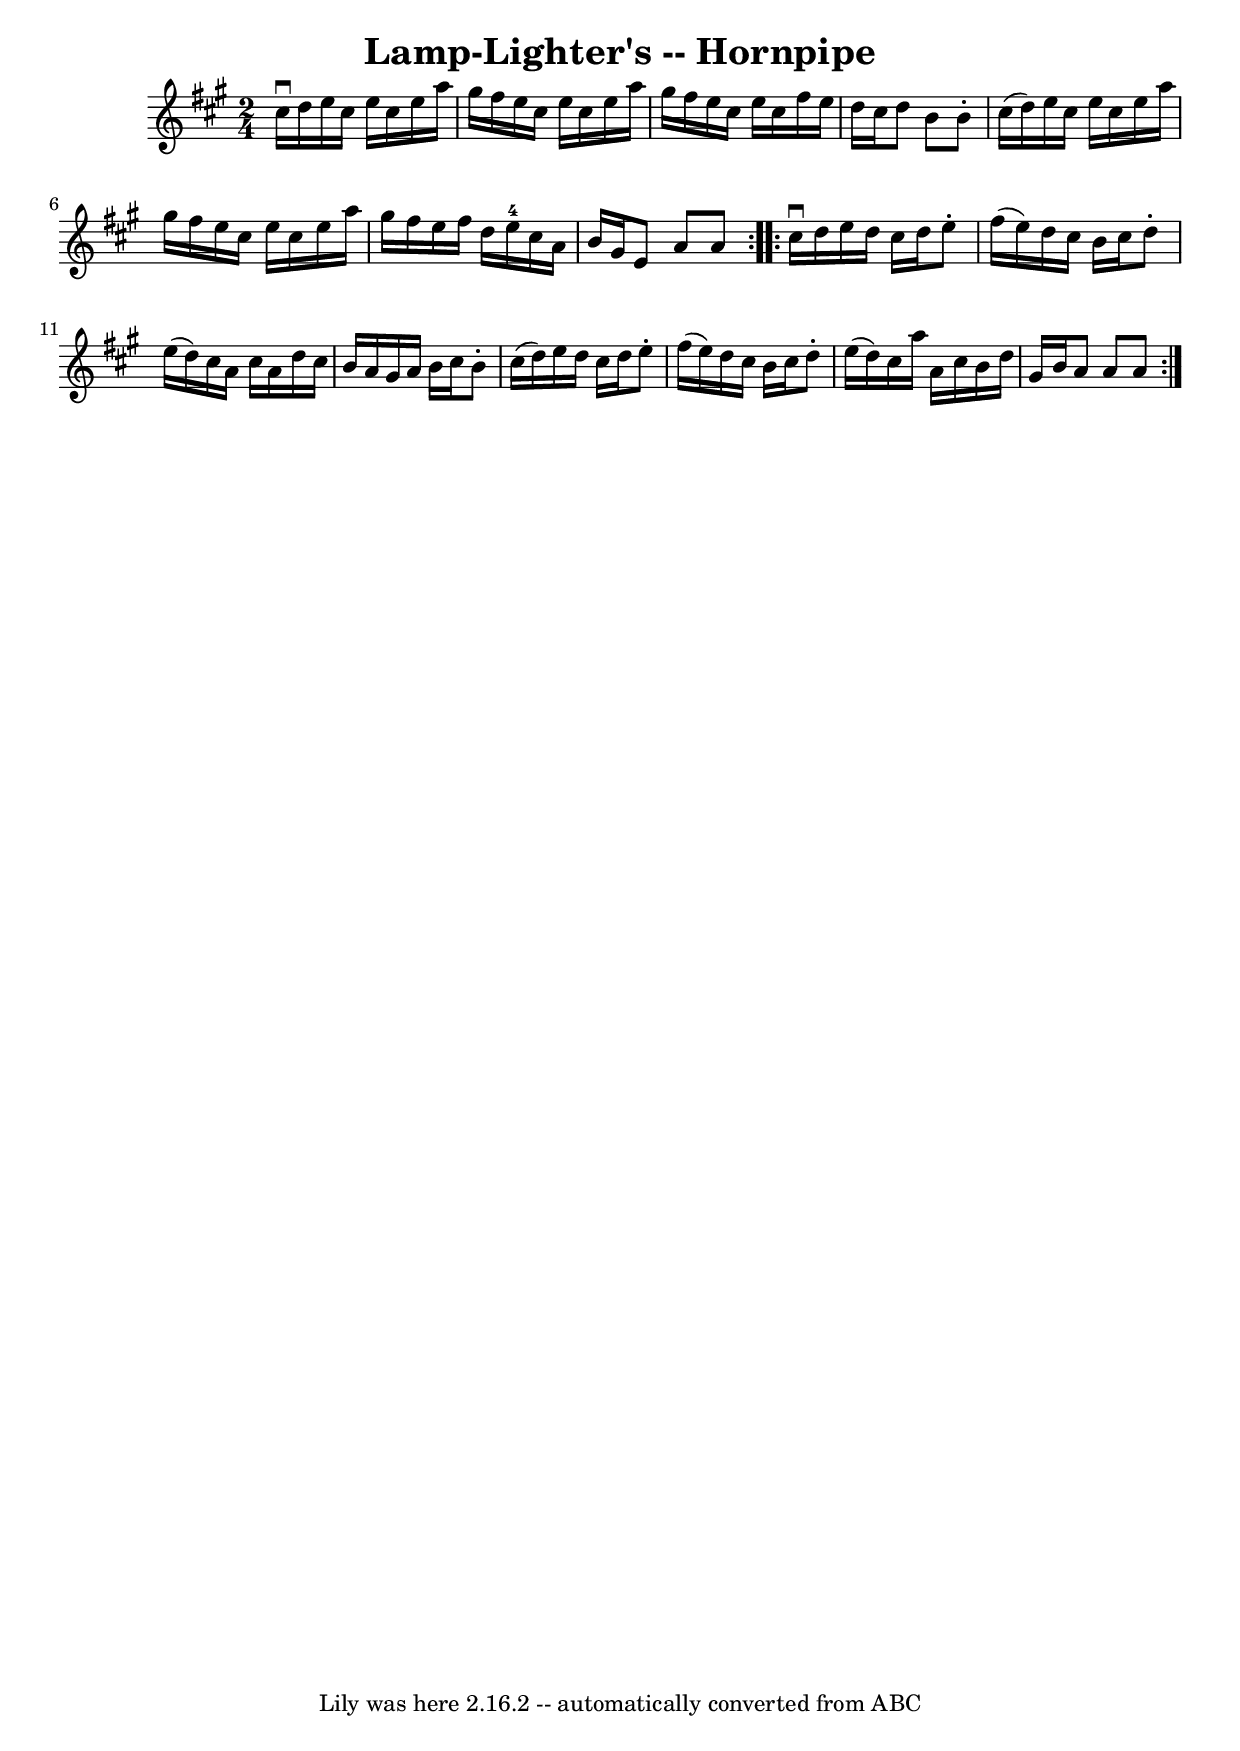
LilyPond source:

\version "2.16.2"
\include "Mammoth.ily"
\header {
  %% book = "Cole's 1000 Fiddle Tunes"
 crossRefNumber = "1"
 footnotes = ""
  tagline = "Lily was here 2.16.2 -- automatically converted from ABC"
  title = "Lamp-Lighter's -- Hornpipe"

}
voicedefault =  {



  \repeat volta 2 {

    \time 2/4 
    \key a \major cis''16^\downbow d''16   |
 e''16 cis''16 e''16 cis''16 e''16 a''16 gis''16 fis''16   |
 e''16 cis''16 e''16 cis''16 e''16 a''16 gis''16 fis''16    |
 e''16 cis''16 e''16 cis''16 fis''16 e''16 d''16 cis''16   |
 d''8 b'8 b'8-. cis''16 (d''16) |
 e''16 cis''16 e''16 cis''16 e''16 a''16 gis''16 fis''16    |
 e''16 cis''16 e''16 cis''16 e''16 a''16 gis''16 fis''16   |
 e''16 fis''16 d''16 e''16-4 cis''16 a'16 b'16 gis'16   |
 e'8 a'8 a'8  
  }     
  \repeat volta 2 {
 cis''16^\downbow d''16   |
 e''16 d''16 cis''16 d''16 e''8-. fis''16 (e''16)  |
 d''16 cis''16 b'16 cis''16 d''8-. e''16 (d''16)  |
 cis''16 a'16 cis''16 a'16 d''16 cis''16 b'16 a'16   |
 gis'16 a'16 b'16 cis''16 b'8-. cis''16 (d''16)  |
 e''16 d''16 cis''16 d''16 e''8-. fis''16 (e''16)  |
 d''16 cis''16 b'16 cis''16 d''8-. e''16 (d''16)  |
 cis''16 a''16 a'16 cis''16 b'16 d''16 gis'16 b'16   |
 a'8 a'8 a'8  
  }   

}

\score{
  <<

    \context Staff="default"
    {
      \voicedefault 
      
    }

  >>
  \layout {
    
  }
  \midi {
  }

}
